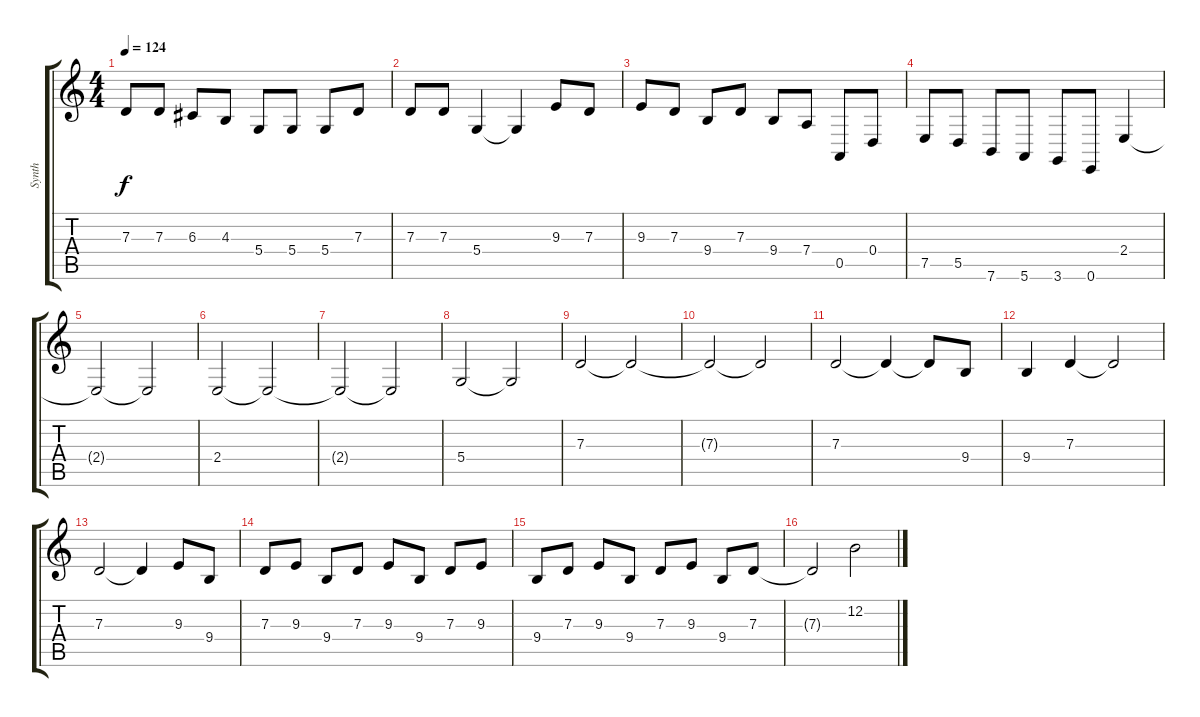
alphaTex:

\track ("Synth" "Synth") {instrument rockorgan}
\staff {score tabs}
\tuning (E4 B3 G3 D3 A2 E2) {hide}
\ts (4 4)
\tempo 124
\clef g2
\ks c
7.3.8{dy f} 7.3.8 6.3.8 4.3.8 5.4.8 5.4.8 5.4.8 7.3.8 |
7.3.8 7.3.8 5.4.4 5.4{t}.4 9.3.8 7.3.8 |
9.3.8 7.3.8 9.4.8 7.3.8 9.4.8 7.4.8 0.5.8 0.4.8 |
7.5.8 5.5.8 7.6.8 5.6.8 3.6.8 0.6.8 2.4.4 |
2.4{t}.2 2.4{t}.2 |
2.4.2 2.4{t}.2 |
2.4{t}.2 2.4{t}.2 |
5.4.2 5.4{t}.2 |
7.3.2 7.3{t}.2 |
7.3{t}.2 7.3{t}.2 |
7.3.2 7.3{t}.4 7.3{t}.8 9.4.8 |
9.4.4 7.3.4 7.3{t}.2 |
7.3.2 7.3{t}.4 9.3.8 9.4.8 |
7.3.8 9.3.8 9.4.8 7.3.8 9.3.8 9.4.8 7.3.8 9.3.8 |
9.4.8 7.3.8 9.3.8 9.4.8 7.3.8 9.3.8 9.4.8 7.3.8 |
7.3{t}.2 12.2.2
